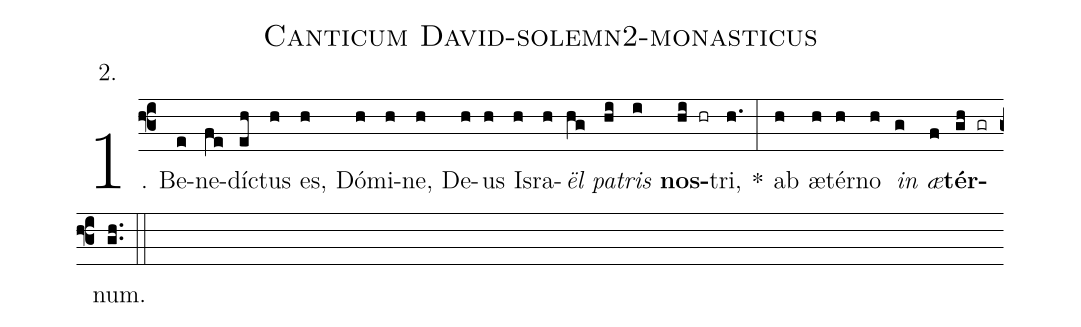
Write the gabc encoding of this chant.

name: Canticum David-solemn2-monasticus;
annotation: 2.;
%%
(f3)1. Be(e)ne(fe)díc(eh)tus(h) es,(h) Dó(h)mi(h)ne,(h) De(h)us(h) Is(h)ra(h)<i>ël</i>(hg) <i>pa</i>(hi)<i>tris</i>(i) <b>nos</b>(hi hr)tri,(h.) *(:) ab(h) æ(h)tér(h)no(h) <i>in</i>(g) <i>æ</i>(f)<b>tér</b>(gh gr)num.(gh..) (::)
